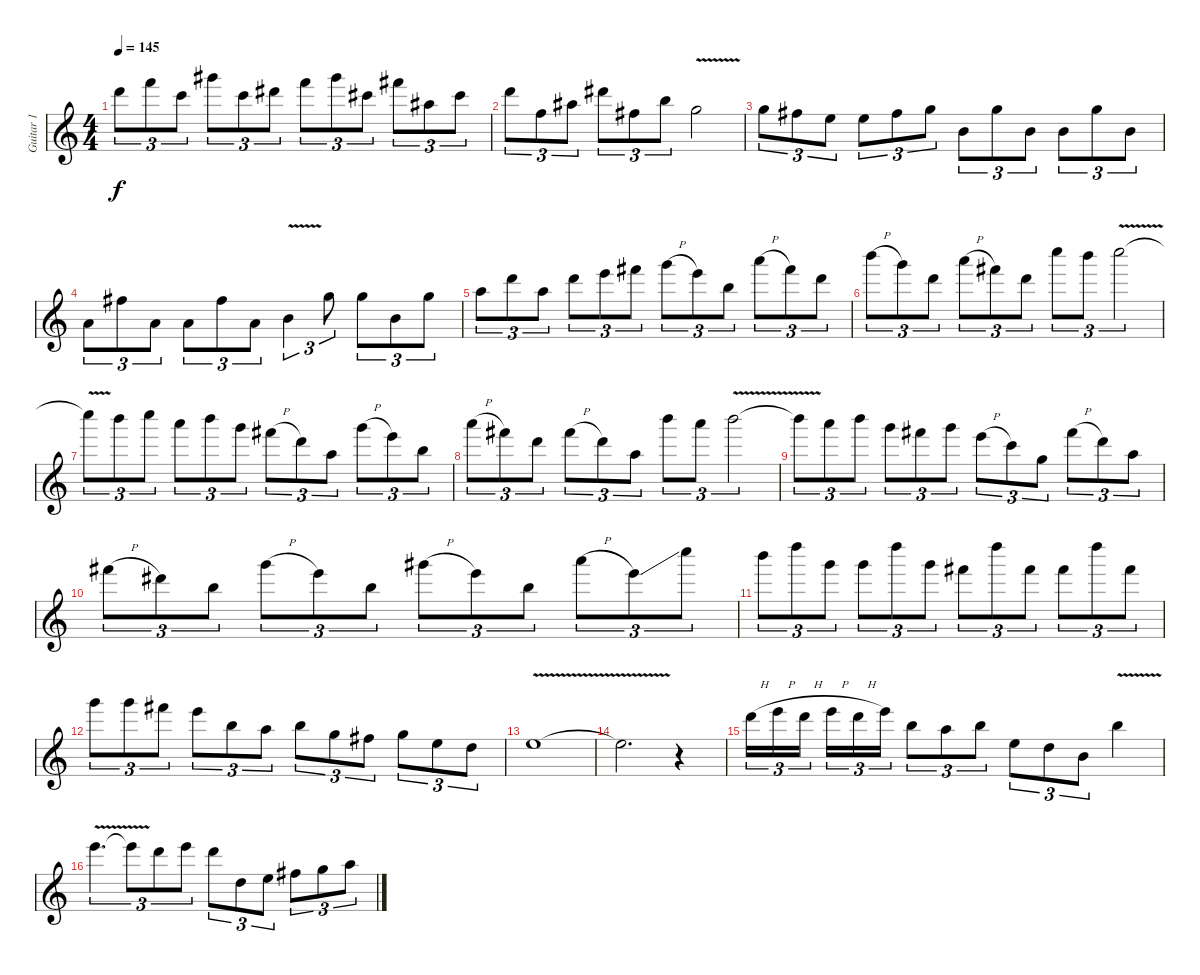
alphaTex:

\track ("Guitar 1" "Guitar 1") {solo instrument acousticguitarnylon}
\staff {score}
\tuning (E4 B3 G3 D3 A2 E2) {hide}
\ts (4 4)
\tempo 145
\clef g2
\ks c
15.2.8{tu (3 2) dy f} 13.1.8{tu (3 2)} 13.2.8{tu (3 2)} 16.1.8{tu (3 2)} 13.2.8{tu (3 2)} 16.2.8{tu (3 2)} 18.2.8{tu (3 2)} 16.1.8{tu (3 2)} 14.2.8{tu (3 2)} 19.2.8{tu (3 2)} 15.3.8{tu (3 2)} 18.3.8{tu (3 2)} |
19.3.8{tu (3 2)} 15.4.8{tu (3 2)} 15.3.8{tu (3 2)} 16.2.8{tu (3 2)} 16.4.8{tu (3 2)} 16.3.8{tu (3 2)} 17.4{v}.2 |
12.3.8{tu (3 2)} 11.3.8{tu (3 2)} 9.3.8{tu (3 2)} 9.3.8{tu (3 2)} 11.3.8{tu (3 2)} 12.3.8{tu (3 2)} 9.4.8{tu (3 2)} 12.3.8{tu (3 2)} 9.4.8{tu (3 2)} 9.4.8{tu (3 2)} 12.3.8{tu (3 2)} 9.4.8{tu (3 2)} |
7.4.8{tu (3 2)} 11.3.8{tu (3 2)} 7.4.8{tu (3 2)} 7.4.8{tu (3 2)} 11.3.8{tu (3 2)} 7.4.8{tu (3 2)} 9.4{v}.4{tu (3 2)} 12.3.8{tu (3 2)} 12.3.8{tu (3 2)} 9.4.8{tu (3 2)} 12.3.8{tu (3 2)} |
10.2.8{tu (3 2)} 10.1.8{tu (3 2)} 10.2.8{tu (3 2)} 10.1.8{tu (3 2)} 12.1.8{tu (3 2)} 14.1.8{tu (3 2)} 15.1{h}.8{tu (3 2)} 12.1.8{tu (3 2)} 12.2.8{tu (3 2)} 17.1{h}.8{tu (3 2)} 14.1.8{tu (3 2)} 15.2.8{tu (3 2)} |
19.1{h}.8{tu (3 2)} 15.1.8{tu (3 2)} 15.2.8{tu (3 2)} 17.1{h}.8{tu (3 2)} 14.1.8{tu (3 2)} 15.2.8{tu (3 2)} 20.1.8{tu (3 2)} 19.1.8{tu (3 2)} 20.1{v}.2{tu (3 2)} |
20.1{t}.8{tu (3 2)} 19.1.8{tu (3 2)} 20.1.8{tu (3 2)} 17.1.8{tu (3 2)} 19.1.8{tu (3 2)} 20.2.8{tu (3 2)} 14.1{h}.8{tu (3 2)} 10.1.8{tu (3 2)} 10.2.8{tu (3 2)} 15.1{h}.8{tu (3 2)} 12.1.8{tu (3 2)} 12.2.8{tu (3 2)} |
17.1{h}.8{tu (3 2)} 14.1.8{tu (3 2)} 15.2.8{tu (3 2)} 14.1{h}.8{tu (3 2)} 10.1.8{tu (3 2)} 10.2.8{tu (3 2)} 19.1.8{tu (3 2)} 17.1.8{tu (3 2)} 19.1{v}.2{tu (3 2)} |
19.1{t}.8{tu (3 2)} 17.1.8{tu (3 2)} 19.1.8{tu (3 2)} 15.1.8{tu (3 2)} 14.1.8{tu (3 2)} 15.1.8{tu (3 2)} 12.1{h}.8{tu (3 2)} 8.1.8{tu (3 2)} 8.2.8{tu (3 2)} 14.1{h}.8{tu (3 2)} 10.1.8{tu (3 2)} 10.2.8{tu (3 2)} |
14.1{h}.8{tu (3 2)} 11.1.8{tu (3 2)} 12.2.8{tu (3 2)} 15.1{h}.8{tu (3 2)} 12.1.8{tu (3 2)} 12.2.8{tu (3 2)} 16.1{h}.8{tu (3 2)} 12.1.8{tu (3 2)} 12.2.8{tu (3 2)} 17.1{h}.8{tu (3 2)} 12.1{ss}.8{tu (3 2)} 20.1.8{tu (3 2)} |
19.1.8{tu (3 2)} 22.1.8{tu (3 2)} 20.2.8{tu (3 2)} 20.2.8{tu (3 2)} 22.1.8{tu (3 2)} 20.2.8{tu (3 2)} 19.2.8{tu (3 2)} 22.1.8{tu (3 2)} 19.2.8{tu (3 2)} 19.2.8{tu (3 2)} 22.1.8{tu (3 2)} 19.2.8{tu (3 2)} |
15.1.8{tu (3 2)} 15.1.8{tu (3 2)} 14.1.8{tu (3 2)} 12.1.8{tu (3 2)} 12.2.8{tu (3 2)} 10.2.8{tu (3 2)} 12.2.8{tu (3 2)} 12.3.8{tu (3 2)} 11.3.8{tu (3 2)} 12.3.8{tu (3 2)} 9.3.8{tu (3 2)} 7.3.8{tu (3 2)} |
9.3{v}.1 |
9.3{t}.2{d} r.4 |
10.1{h}.16{tu (3 2)} 12.1{h}.16{tu (3 2)} 10.1{h}.16{tu (3 2) beam splitsecondary} 12.1{h}.16{tu (3 2)} 10.1{h}.16{tu (3 2)} 12.1.16{tu (3 2)} 12.2.8{tu (3 2)} 10.2.8{tu (3 2)} 12.2.8{tu (3 2)} 9.3.8{tu (3 2)} 7.3.8{tu (3 2)} 9.4.8{tu (3 2)} 12.2{v}.4 |
12.1{v}.4{d tu (3 2)} 12.1{t}.8{tu (3 2)} 10.1.8{tu (3 2)} 12.1.8{tu (3 2)} 10.1.8{tu (3 2)} 7.3.8{tu (3 2)} 9.3.8{tu (3 2)} 11.3.8{tu (3 2)} 8.2.8{tu (3 2)} 10.2.8{tu (3 2)}
